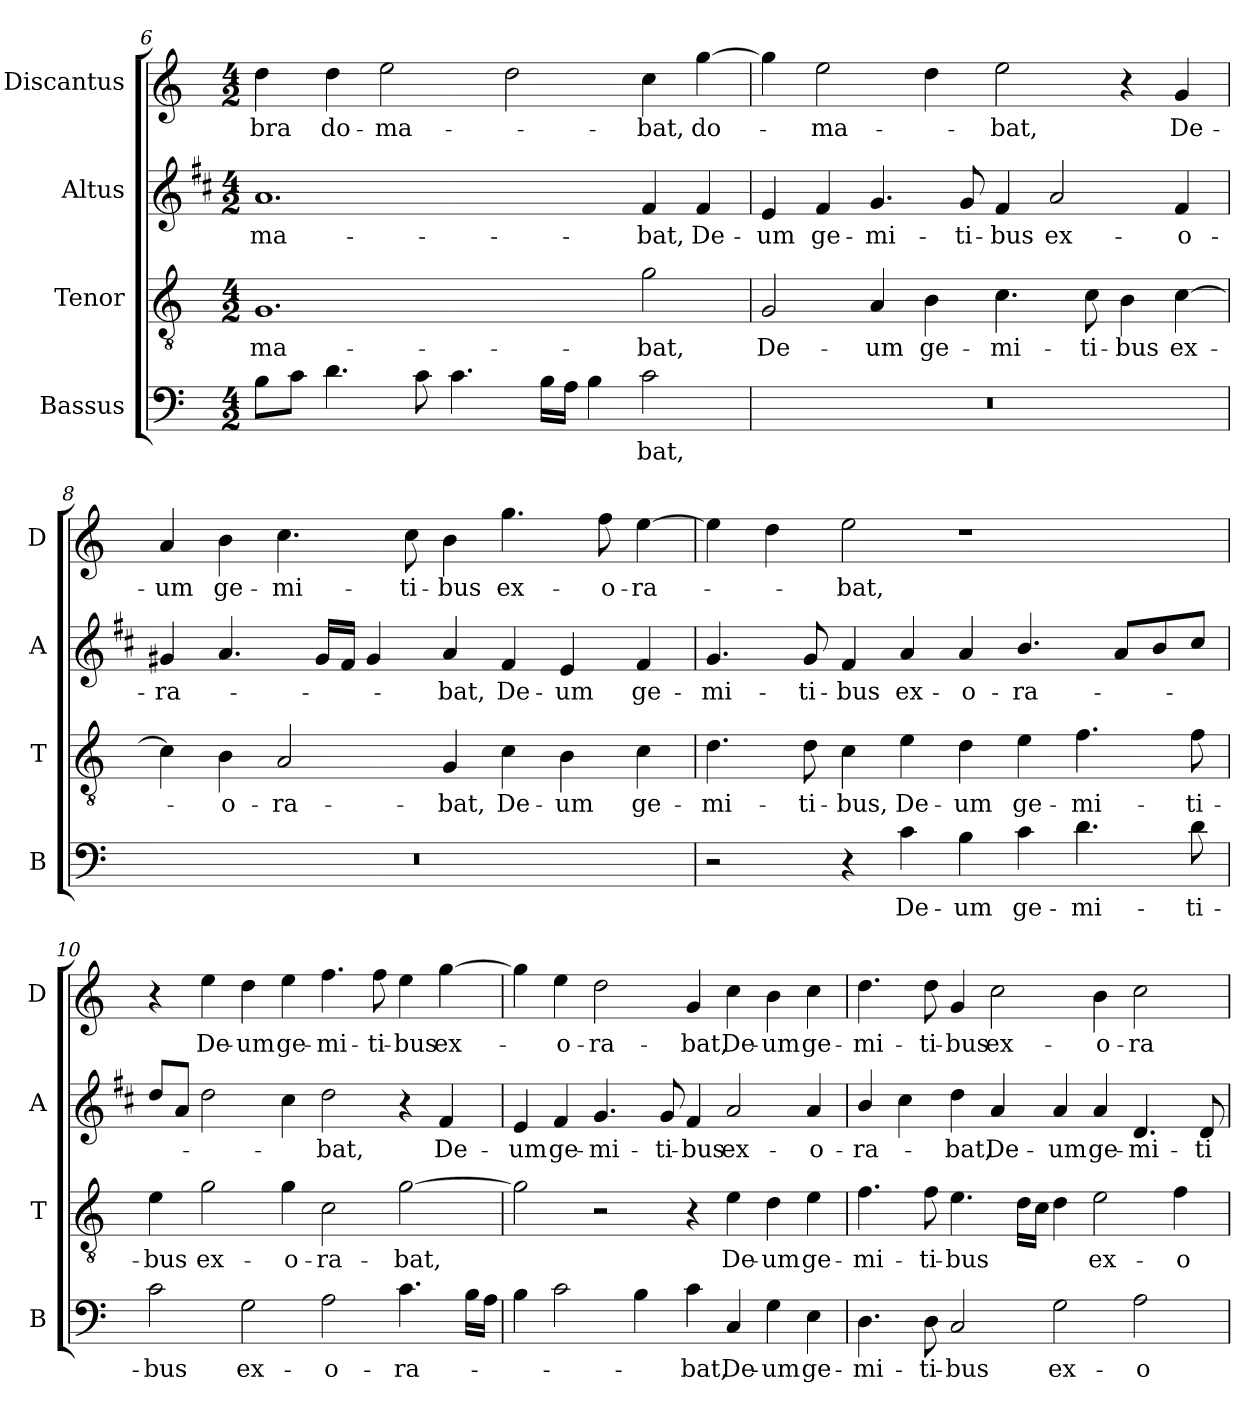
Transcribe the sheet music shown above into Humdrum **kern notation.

**kern	**text	**kern	**text	**kern	**text	**kern	**text
*part4	*part4	*part3	*part3	*part2	*part2	*part1	*part1
*staff4	*staff4	*staff3	*staff3	*staff2	*staff2	*staff1	*staff1
*I"Bassus	*	*I"Tenor	*	*I"Altus	*	*I"Discantus	*
*I'B	*	*I'T	*	*I'A	*	*I'D	*
*clefF4	*	*clefGv2	*	*clefG2	*	*clefG2	*
*	*	*	*	*ITrd1c2	*	*	*
*k[]	*	*k[]	*	*k[]	*	*k[]	*
*C:	*	*C:	*	*C:	*	*C:	*
*M4/2	*	*M4/2	*	*M4/2	*	*M4/2	*
=6	=6	=6	=6	=6	=6	=6	=6
!	!	!	!LO:LY:b	!	!LO:LY:b	!	!LO:LY:b
8B\L	.	1.G	-ma-	1.g	-ma-	4dd\	-bra
8c\J	.	.	.	.	.	.	.
!	!	!	!	!	!	!	!LO:LY:b
4.d\	.	.	.	.	.	4dd\	do-
!	!	!	!	!	!	!	!LO:LY:b
.	.	.	.	.	.	2ee\	-ma-
8c\	.	.	.	.	.	.	.
4.c\	.	.	.	.	.	.	.
.	.	.	.	.	.	2dd\	.
16B\LL	.	.	.	.	.	.	.
16A\JJ	.	.	.	.	.	.	.
4B\	.	.	.	.	.	.	.
!	!LO:LY:b	!	!LO:LY:b	!	!LO:LY:b	!	!LO:LY:b
2c\	-bat,	2g\	-bat,	4e/	-bat,	4cc\	-bat,
!	!	!	!	!	!LO:LY:b	!	!LO:LY:b
.	.	.	.	4e/	De-	[4gg\	do-
!!LO:LB:g=z
=7	=7	=7	=7	=7	=7	=7	=7
!	!	!	!LO:LY:b	!	!LO:LY:b	!	!
0r	.	2G/	De-	4d/	-um	4gg\]	.
!	!	!	!	!	!LO:LY:b	!	!LO:LY:b
.	.	.	.	4e/	ge-	2ee\	-ma-
!	!	!	!LO:LY:b	!	!LO:LY:b	!	!
.	.	4A/	-um	4.f/	-mi-	.	.
!	!	!	!LO:LY:b	!	!	!	!
.	.	4B\	ge-	.	.	4dd\	.
!	!	!	!	!	!LO:LY:b	!	!
.	.	.	.	8f/	-ti-	.	.
!	!	!	!LO:LY:b	!	!LO:LY:b	!	!LO:LY:b
.	.	4.c\	-mi-	4e/	-bus	2ee\	-bat,
!	!	!	!	!	!LO:LY:b	!	!
.	.	.	.	2g/	ex-	.	.
!	!	!	!LO:LY:b	!	!	!	!
.	.	8c\	-ti-	.	.	.	.
!	!	!	!LO:LY:b	!	!	!	!
.	.	4B\	-bus	.	.	4r	.
!	!	!	!LO:LY:b	!	!LO:LY:b	!	!LO:LY:b
.	.	[4c\	ex-	4e/	-o-	4g/	De-
=8	=8	=8	=8	=8	=8	=8	=8
!	!	!	!	!	!LO:LY:b	!	!LO:LY:b
0r	.	4c\]	.	4f#X/	-ra-	4a/	-um
!	!	!	!LO:LY:b	!	!	!	!LO:LY:b
.	.	4B\	-o-	4.g/	.	4b\	ge-
!	!	!	!LO:LY:b	!	!	!	!LO:LY:b
.	.	2A/	-ra-	.	.	4.cc\	-mi-
.	.	.	.	16f#/LL	.	.	.
.	.	.	.	16e/JJ	.	.	.
.	.	.	.	4f#/	.	.	.
!	!	!	!	!	!	!	!LO:LY:b
.	.	.	.	.	.	8cc\	-ti-
!	!	!	!LO:LY:b	!	!LO:LY:b	!	!LO:LY:b
.	.	4G/	-bat,	4g/	-bat,	4b\	-bus
!	!	!	!LO:LY:b	!	!LO:LY:b	!	!LO:LY:b
.	.	4c\	De-	4e/	De-	4.gg\	ex-
!	!	!	!LO:LY:b	!	!LO:LY:b	!	!
.	.	4B\	-um	4d/	-um	.	.
!	!	!	!	!	!	!	!LO:LY:b
.	.	.	.	.	.	8ff\	-o-
!	!	!	!LO:LY:b	!	!LO:LY:b	!	!LO:LY:b
.	.	4c\	ge-	4e/	ge-	[4ee\	-ra-
=9	=9	=9	=9	=9	=9	=9	=9
!	!	!	!LO:LY:b	!	!LO:LY:b	!	!
2r	.	4.d\	-mi-	4.f/	-mi-	4ee\]	.
.	.	.	.	.	.	4dd\	.
!	!	!	!LO:LY:b	!	!LO:LY:b	!	!
.	.	8d\	-ti-	8f/	-ti-	.	.
!	!	!	!LO:LY:b	!	!LO:LY:b	!	!LO:LY:b
4r	.	4c\	-bus,	4e/	-bus	2ee\	-bat,
!	!LO:LY:b	!	!LO:LY:b	!	!LO:LY:b	!	!
4c\	De-	4e\	De-	4g/	ex-	.	.
!	!LO:LY:b	!	!LO:LY:b	!	!LO:LY:b	!	!
4B\	-um	4d\	-um	4g/	-o-	1r	.
!	!LO:LY:b	!	!LO:LY:b	!	!LO:LY:b	!	!
4c\	ge-	4e\	ge-	4.a/	-ra-	.	.
!	!LO:LY:b	!	!LO:LY:b	!	!	!	!
4.d\	-mi-	4.f\	-mi-	.	.	.	.
.	.	.	.	8g/L	.	.	.
.	.	.	.	8a/	.	.	.
!	!LO:LY:b	!	!LO:LY:b	!	!	!	!
8d\	-ti-	8f\	-ti-	8b/J	.	.	.
!!LO:PB:g=z
=10	=10	=10	=10	=10	=10	=10	=10
!	!LO:LY:b	!	!LO:LY:b	!	!	!	!
2c\	-bus	4e\	-bus	8cc/L	.	4r	.
.	.	.	.	8g/J	.	.	.
!	!	!	!LO:LY:b	!	!	!	!LO:LY:b
.	.	2g\	ex-	2cc\	.	4ee\	De-
!	!LO:LY:b	!	!	!	!	!	!LO:LY:b
2G\	ex-	.	.	.	.	4dd\	-um
!	!	!	!LO:LY:b	!	!	!	!LO:LY:b
.	.	4g\	-o-	4b\	.	4ee\	ge-
!	!LO:LY:b	!	!LO:LY:b	!	!LO:LY:b	!	!LO:LY:b
2A\	-o-	2c\	-ra-	2cc\	-bat,	4.ff\	-mi-
!	!	!	!	!	!	!	!LO:LY:b
.	.	.	.	.	.	8ff\	-ti-
!	!LO:LY:b	!	!LO:LY:b	!	!	!	!LO:LY:b
4.c\	-ra-	[2g\	-bat,	4r	.	4ee\	-bus
!	!	!	!	!	!LO:LY:b	!	!LO:LY:b
.	.	.	.	4e/	De-	[4gg\	ex-
16B\LL	.	.	.	.	.	.	.
16A\JJ	.	.	.	.	.	.	.
=11	=11	=11	=11	=11	=11	=11	=11
!	!	!	!	!	!LO:LY:b	!	!
4B\	.	2g\]	.	4d/	-um	4gg\]	.
!	!	!	!	!	!LO:LY:b	!	!LO:LY:b
2c\	.	.	.	4e/	ge-	4ee\	-o-
!	!	!	!	!	!LO:LY:b	!	!LO:LY:b
.	.	2r	.	4.f/	-mi-	2dd\	-ra-
4B\	.	.	.	.	.	.	.
!	!	!	!	!	!LO:LY:b	!	!
.	.	.	.	8f/	-ti-	.	.
!	!LO:LY:b	!	!	!	!LO:LY:b	!	!LO:LY:b
4c\	-bat,	4r	.	4e/	-bus	4g/	-bat,
!	!LO:LY:b	!	!LO:LY:b	!	!LO:LY:b	!	!LO:LY:b
4C/	De-	4e\	De-	2g/	ex-	4cc\	De-
!	!LO:LY:b	!	!LO:LY:b	!	!	!	!LO:LY:b
4G\	-um	4d\	-um	.	.	4b\	-um
!	!LO:LY:b	!	!LO:LY:b	!	!LO:LY:b	!	!LO:LY:b
4E\	ge-	4e\	ge-	4g/	-o-	4cc\	ge-
=12	=12	=12	=12	=12	=12	=12	=12
!	!LO:LY:b	!	!LO:LY:b	!	!LO:LY:b	!	!LO:LY:b
4.D\	-mi-	4.f\	-mi-	4a/	-ra-	4.dd\	-mi-
.	.	.	.	4b\	.	.	.
!	!LO:LY:b	!	!LO:LY:b	!	!	!	!LO:LY:b
8D\	-ti-	8f\	-ti-	.	.	8dd\	-ti-
!	!LO:LY:b	!	!LO:LY:b	!	!LO:LY:b	!	!LO:LY:b
2C/	-bus	4.e\	-bus	4cc\	-bat,	4g/	-bus
!	!	!	!	!	!LO:LY:b	!	!LO:LY:b
.	.	.	.	4g/	De-	2cc\	ex-
.	.	16d\LL	.	.	.	.	.
.	.	16c\JJ	.	.	.	.	.
!	!LO:LY:b	!	!	!	!LO:LY:b	!	!
2G\	ex-	4d\	.	4g/	-um	.	.
!	!	!	!LO:LY:b	!	!LO:LY:b	!	!LO:LY:b
.	.	2e\	ex-	4g/	ge-	4b\	-o-
!	!LO:LY:b	!	!	!	!LO:LY:b	!	!LO:LY:b
2A\	-o-	.	.	4.c/	-mi-	2cc\	-ra-
!	!	!	!LO:LY:b	!	!	!	!
.	.	4f\	-o-	.	.	.	.
!	!	!	!	!	!LO:LY:b	!	!
.	.	.	.	8c/	-ti-	.	.
=	=	=	=	=	=	=	=
*-	*-	*-	*-	*-	*-	*-	*-
